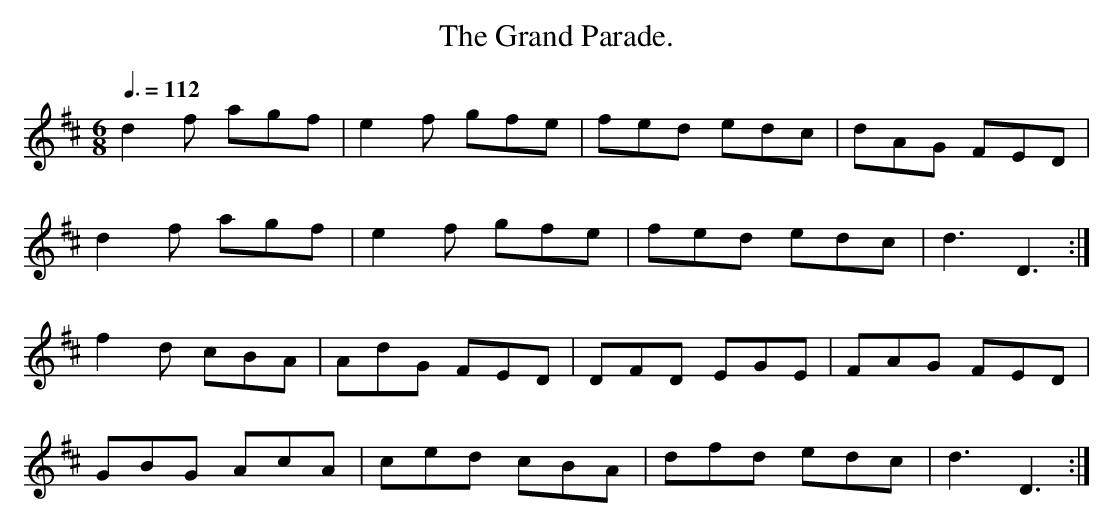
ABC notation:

X:1
T:The Grand Parade.
M:6/8
L:1/8
Q:3/8=112
K:D
d2f agf | e2f gfe | fed edc | dAG FED |
d2f agf | e2f gfe | fed edc | d3 D3 :|
f2d cBA | AdG FED | DFD EGE | FAG FED |
GBG AcA | ced cBA | dfd edc | d3 D3 :|
